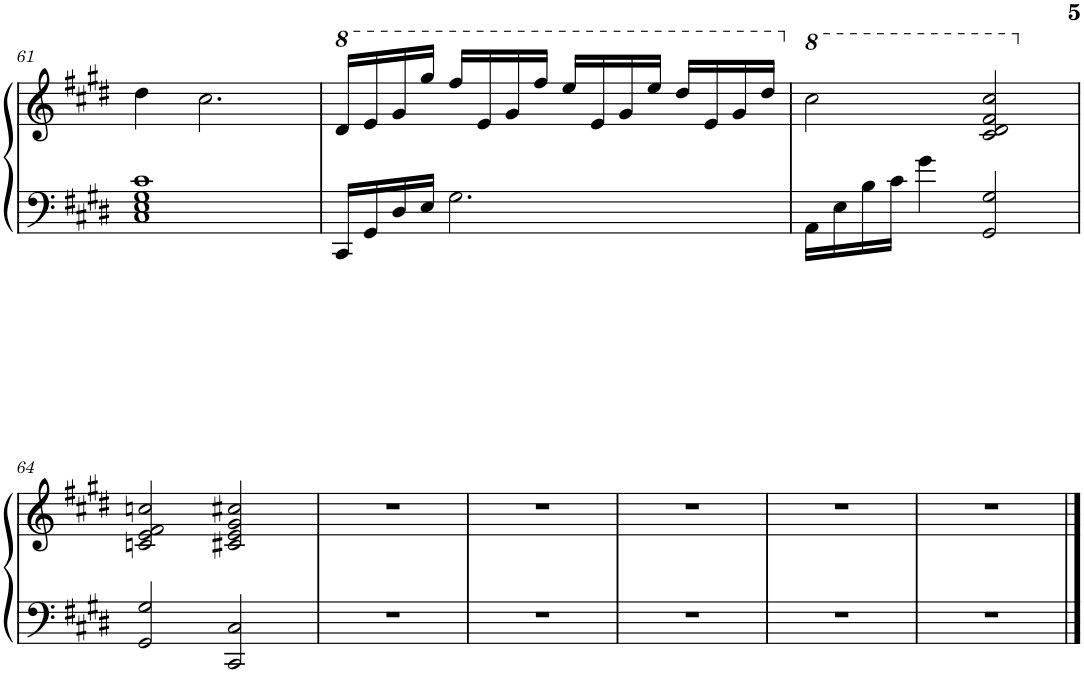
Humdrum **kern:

**kern	**kern
*part1	*part1
*staff2	*staff1
*I"Piano	*
*I'Pno.	*
!!LO:PB:g=z
*clefF4	*clefG2
*k[f#c#g#d#]	*k[f#c#g#d#]
*M4/4	*M4/4
=61	=61
1C# 1E 1G# 1c#	4dd#\
.	2.cc#\
=62	=62
*	*8va
16CC#/LL	16dd#/LL
16GG#/	16ee/
16D#/	16gg#/
16E/JJ	16ggg#/JJ
2.G#\	16fff#/LL
.	16ee/
.	16gg#/
.	16fff#/JJ
.	16eee/LL
.	16ee/
.	16gg#/
.	16eee/JJ
.	16ddd#/LL
.	16ee/
.	16gg#/
.	16ddd#/JJ
=63	=63
*	*X8va
*	*8va
16AA\LL	2ccc#\
16E\	.
16B\	.
16c#\JJ	.
4g#\	.
2GG#/ 2G#/	2cc#/ 2dd#/ 2ff#/ 2ccc#/
!!LO:LB:g=z
=64	=64
*	*X8va
2GG#/ 2G#/	2cn/ 2e/ 2f#/ 2ccn/
2CC#/ 2C#/	2c#X/ 2e/ 2g#/ 2cc#X/
=65	=65
1r	1r
=66	=66
1r	1r
=67	=67
1r	1r
=68	=68
1r	1r
=69	=69
1r	1r
==	==
*-	*-
